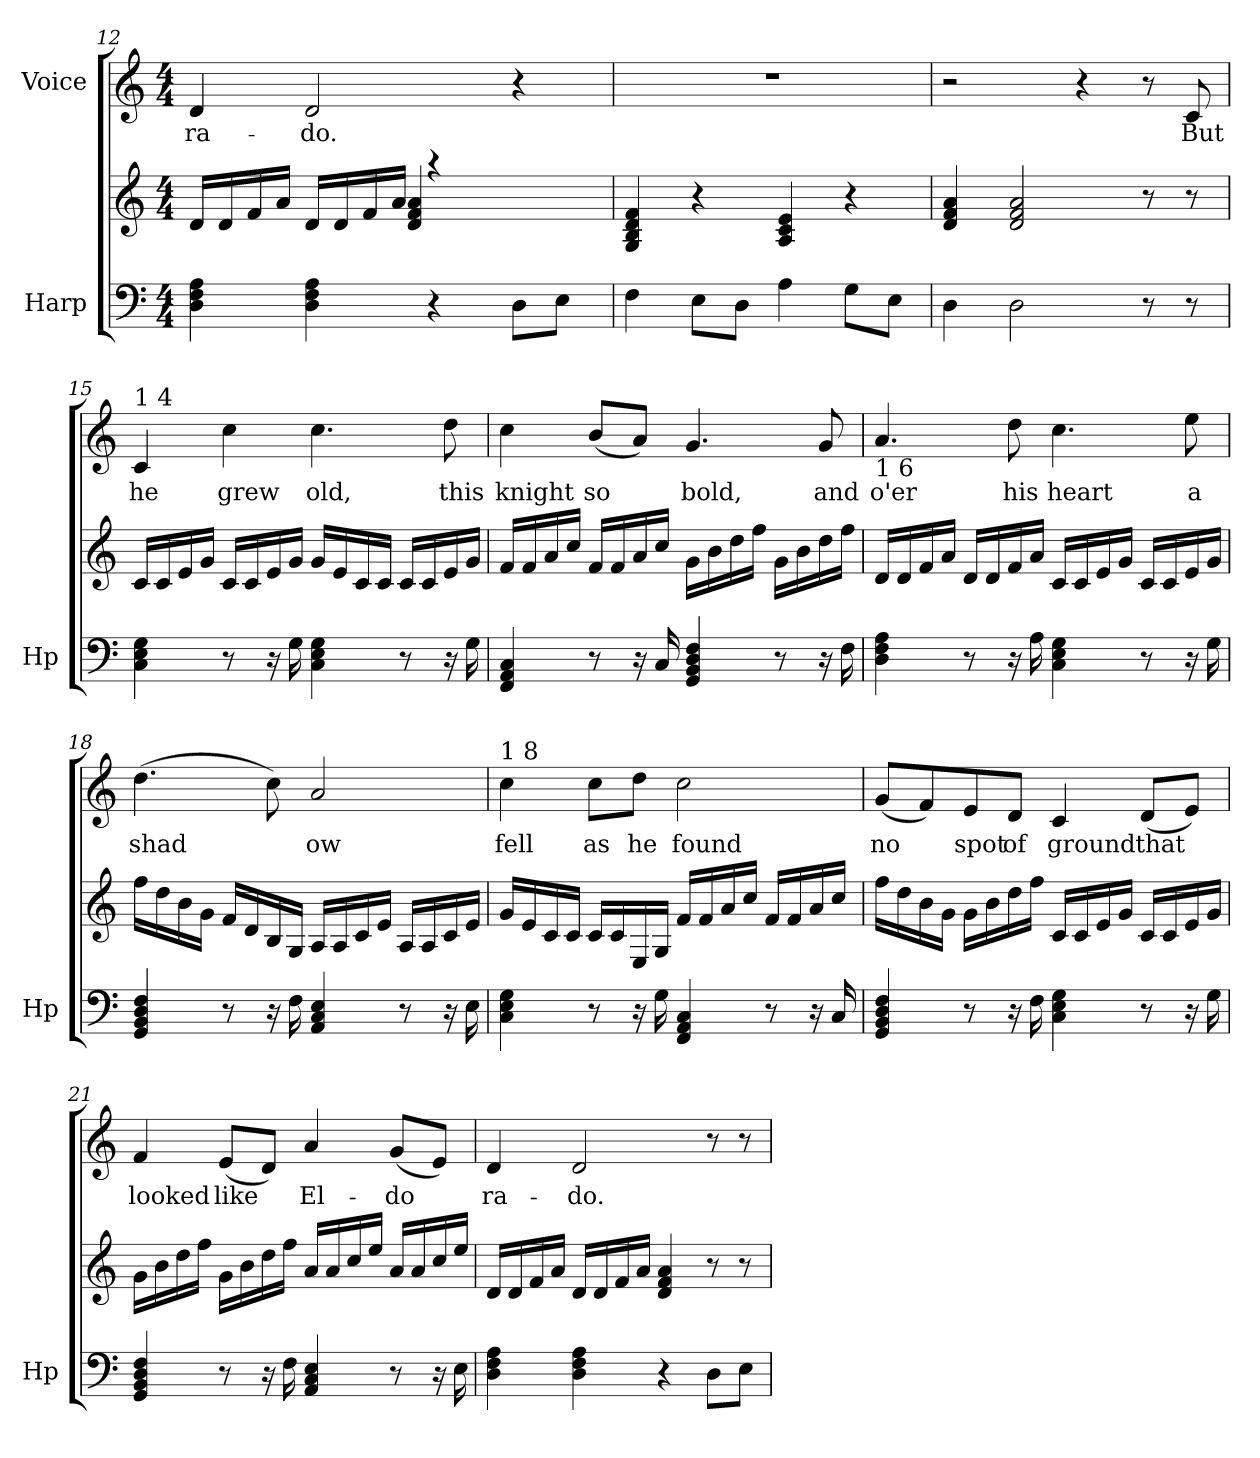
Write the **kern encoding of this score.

**kern	**kern	**kern	**text
*part2	*part2	*part1	*part1
*staff3	*staff2	*staff1	*staff1
*I"Harp	*	*I"Voice	*
*I'Hp	*	*	*
*clefF4	*clefG2	*clefG2	*
*k[]	*k[]	*k[]	*
*C:	*C:	*C:	*
*M4/4	*M4/4	*M4/4	*
=12	=12	=12	=12
*	*^	*	*
!	!	!	!	!LO:LY:b
4D\ 4F\ 4A\	16d/LL	4..ryy	4d/	ra-
.	16d/	.	.	.
.	16f/	.	.	.
.	16a/JJ	.	.	.
!	!	!	!	!LO:LY:b
4D\ 4F\ 4A\	16d/LL	.	2d/	-do.
.	16d/	.	.	.
.	16f/	.	.	.
.	16a/JJ	4d/ 4f/ 4a/	.	.
4r	4raa	.	.	.
.	.	4ryy	.	.
8D\L	4ryy	.	4r	.
8E\J	.	.	.	.
.	.	16ryy	.	.
*	*v	*v	*	*
=13	=13	=13	=13
4F\	4G/ 4B/ 4d/ 4f/	1r	.
8E\L	4r	.	.
8D\J	.	.	.
4A\	4A/ 4c/ 4e/	.	.
8G\L	4r	.	.
8E\J	.	.	.
=14	=14	=14	=14
4D\	4d/ 4f/ 4a/	2r	.
2D\	2d/ 2f/ 2a/	.	.
.	.	4r	.
8r	8r	8r	.
!	!	!	!LO:LY:b
8r	8r	8c/	But
!!LO:LB:g=z
=15	=15	=15	=15
!	!	!LO:TX:a:t=1 4	!
!	!	!	!LO:LY:b
4C\ 4E\ 4G\	16c/LL	4c/	he
.	16c/	.	.
.	16e/	.	.
.	16g/JJ	.	.
!	!	!	!LO:LY:b
8r	16c/LL	4cc\	grew
.	16c/	.	.
16rC	16e/	.	.
16G\	16g/JJ	.	.
!	!	!	!LO:LY:b
4C\ 4E\ 4G\	16g/LL	4.cc\	old,
.	16e/	.	.
.	16c/	.	.
.	16c/JJ	.	.
8r	16c/LL	.	.
.	16c/	.	.
!	!	!	!LO:LY:b
16rC	16e/	8dd\	this
16G\	16g/JJ	.	.
=16	=16	=16	=16
!	!	!	!LO:LY:b
4FF/ 4AA/ 4C/	16f/LL	4cc\	knight
.	16f/	.	.
.	16a/	.	.
.	16cc/JJ	.	.
!	!	!	!LO:LY:b
8r	16f/LL	(<8b/L	so
.	16f/	.	.
16rC	16a/	8a/J)	.
16C/	16cc/JJ	.	.
!	!	!	!LO:LY:b
4GG/ 4BB/ 4D/ 4F/	16g\LL	4.g/	bold,
.	16b\	.	.
.	16dd\	.	.
.	16ff\JJ	.	.
8r	16g\LL	.	.
.	16b\	.	.
!	!	!	!LO:LY:b
16rC	16dd\	8g/	and
16F\	16ff\JJ	.	.
!!LO:PB:g=z
=17	=17	=17	=17
!	!	!LO:TX:b:t=1 6	!
!	!	!	!LO:LY:b
4D\ 4F\ 4A\	16d/LL	4.a/	o'er
.	16d/	.	.
.	16f/	.	.
.	16a/JJ	.	.
8r	16d/LL	.	.
.	16d/	.	.
!	!	!	!LO:LY:b
16rC	16f/	8dd\	his
16A\	16a/JJ	.	.
!	!	!	!LO:LY:b
4C\ 4E\ 4G\	16c/LL	4.cc\	heart
.	16c/	.	.
.	16e/	.	.
.	16g/JJ	.	.
8r	16c/LL	.	.
.	16c/	.	.
!	!	!	!LO:LY:b
16rC	16e/	8ee\	a
16G\	16g/JJ	.	.
=18	=18	=18	=18
!	!	!	!LO:LY:b
4GG/ 4BB/ 4D/ 4F/	16ff\LL	(>4.dd\	shad
.	16dd\	.	.
.	16b\	.	.
.	16g\JJ	.	.
8r	16f/LL	.	.
.	16d/	.	.
16rC	16B/	8cc\)	.
16F\	16G/JJ	.	.
!	!	!	!LO:LY:b
4AA/ 4C/ 4E/	16A/LL	2a/	ow
.	16A/	.	.
.	16c/	.	.
.	16e/JJ	.	.
8r	16A/LL	.	.
.	16A/	.	.
16rC	16c/	.	.
16E\	16e/JJ	.	.
!!LO:LB:g=z
=19	=19	=19	=19
!	!	!LO:TX:a:t=1 8	!
!	!	!	!LO:LY:b
4C\ 4E\ 4G\	16g/LL	4cc\	fell
.	16e/	.	.
.	16c/	.	.
.	16c/JJ	.	.
!	!	!	!LO:LY:b
8r	16c/LL	8cc\L	as
.	16c/	.	.
!	!	!	!LO:LY:b
16rC	16E/	8dd\J	he
16G\	16G/JJ	.	.
!	!	!	!LO:LY:b
4FF/ 4AA/ 4C/	16f/LL	2cc\	found
.	16f/	.	.
.	16a/	.	.
.	16cc/JJ	.	.
8r	16f/LL	.	.
.	16f/	.	.
16rC	16a/	.	.
16C/	16cc/JJ	.	.
=20	=20	=20	=20
!	!	!	!LO:LY:b
4GG/ 4BB/ 4D/ 4F/	16ff\LL	(<8g/L	no
.	16dd\	.	.
.	16b\	8f/)	.
.	16g\JJ	.	.
!	!	!	!LO:LY:b
8r	16g\LL	8e/	spot
.	16b\	.	.
!	!	!	!LO:LY:b
16rC	16dd\	8d/J	of
16F\	16ff\JJ	.	.
!	!	!	!LO:LY:b
4C\ 4E\ 4G\	16c/LL	4c/	ground
.	16c/	.	.
.	16e/	.	.
.	16g/JJ	.	.
!	!	!	!LO:LY:b
8r	16c/LL	(<8d/L	that
.	16c/	.	.
16rC	16e/	8e/J)	.
16G\	16g/JJ	.	.
!!LO:LB:g=z
=21	=21	=21	=21
!	!	!	!LO:LY:b
4GG/ 4BB/ 4D/ 4F/	16g\LL	4f/	looked
.	16b\	.	.
.	16dd\	.	.
.	16ff\JJ	.	.
!	!	!	!LO:LY:b
8r	16g\LL	(<8e/L	like
.	16b\	.	.
16rC	16dd\	8d/J)	.
16F\	16ff\JJ	.	.
!	!	!	!LO:LY:b
4AA/ 4C/ 4E/	16a/LL	4a/	El-
.	16a/	.	.
.	16cc/	.	.
.	16ee/JJ	.	.
!	!	!	!LO:LY:b
8r	16a/LL	(<8g/L	-do
.	16a/	.	.
16rC	16cc/	8e/J)	.
16E\	16ee/JJ	.	.
=22	=22	=22	=22
!	!	!	!LO:LY:b
4D\ 4F\ 4A\	16d/LL	4d/	ra-
.	16d/	.	.
.	16f/	.	.
.	16a/JJ	.	.
!	!	!	!LO:LY:b
4D\ 4F\ 4A\	16d/LL	2d/	-do.
.	16d/	.	.
.	16f/	.	.
.	16a/JJ	.	.
4r	4d/ 4f/ 4a/	.	.
8D\L	8r	8r	.
8E\J	8r	8r	.
=	=	=	=
*-	*-	*-	*-
